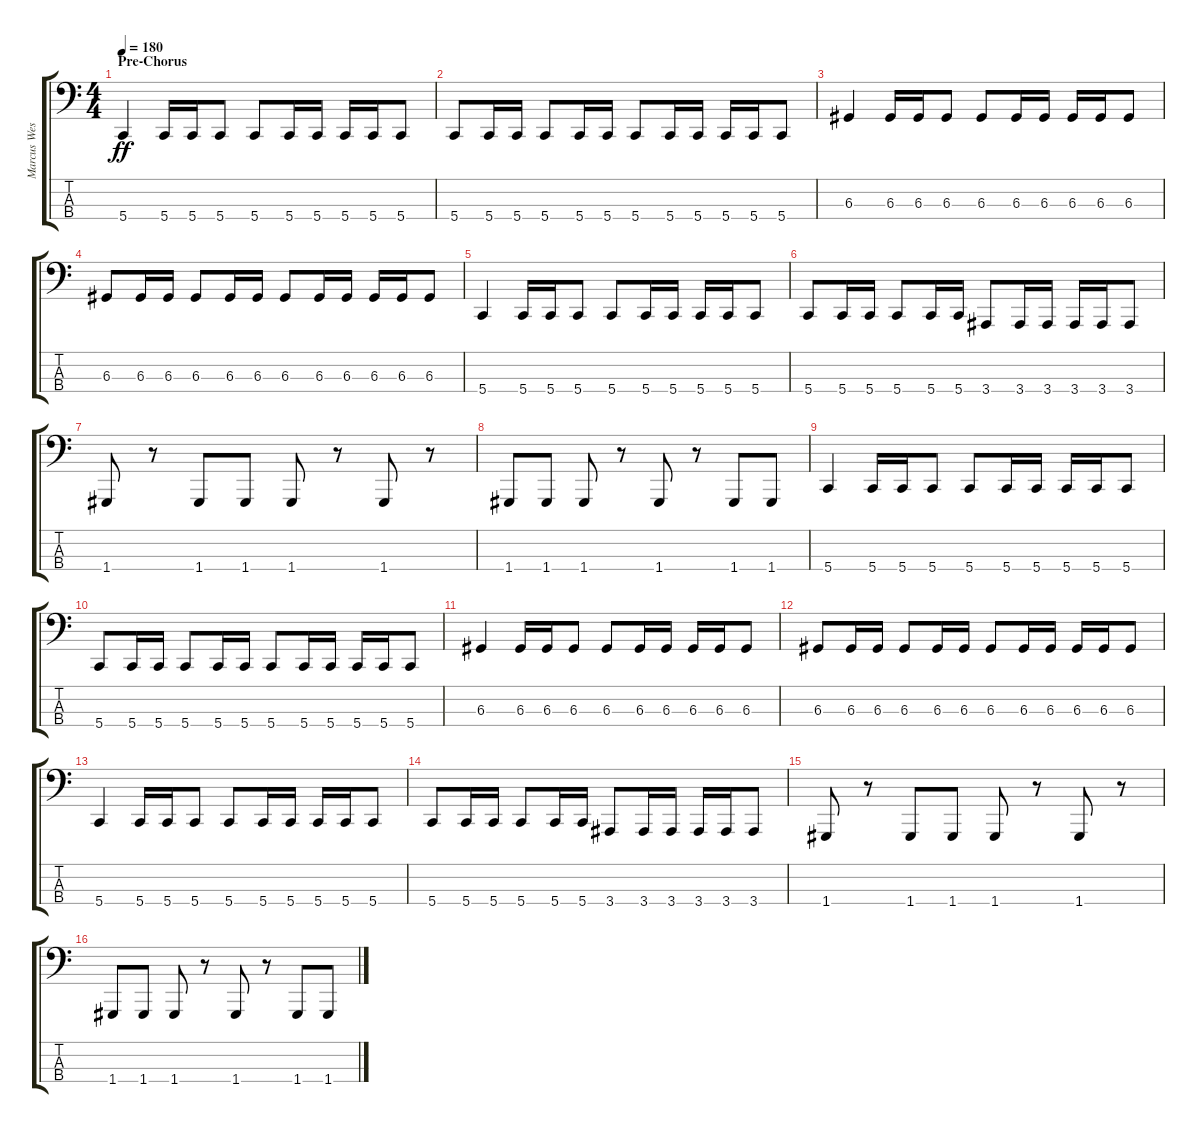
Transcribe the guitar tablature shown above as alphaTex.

\track ("Marcus Wesslen" "Marcus Wes") {instrument electricbassfinger}
\staff {score tabs}
\tuning (C2 G1 D1 G0) {hide}
\ts (4 4)
\section ("" "Pre-Chorus")
\tempo 180
\clef f4
\ks c
5.4.4{dy ff} 5.4.16 5.4.16 5.4.8 5.4.8 5.4.16 5.4.16 5.4.16 5.4.16 5.4.8 |
5.4.8 5.4.16 5.4.16 5.4.8 5.4.16 5.4.16 5.4.8 5.4.16 5.4.16 5.4.16 5.4.16 5.4.8 |
6.3.4 6.3.16 6.3.16 6.3.8 6.3.8 6.3.16 6.3.16 6.3.16 6.3.16 6.3.8 |
6.3.8 6.3.16 6.3.16 6.3.8 6.3.16 6.3.16 6.3.8 6.3.16 6.3.16 6.3.16 6.3.16 6.3.8 |
5.4.4 5.4.16 5.4.16 5.4.8 5.4.8 5.4.16 5.4.16 5.4.16 5.4.16 5.4.8 |
5.4.8 5.4.16 5.4.16 5.4.8 5.4.16 5.4.16 3.4.8 3.4.16 3.4.16 3.4.16 3.4.16 3.4.8 |
1.4.8 r.8 1.4.8 1.4.8 1.4.8 r.8 1.4.8 r.8 |
1.4.8 1.4.8 1.4.8 r.8 1.4.8 r.8 1.4.8 1.4.8 |
5.4.4 5.4.16 5.4.16 5.4.8 5.4.8 5.4.16 5.4.16 5.4.16 5.4.16 5.4.8 |
5.4.8 5.4.16 5.4.16 5.4.8 5.4.16 5.4.16 5.4.8 5.4.16 5.4.16 5.4.16 5.4.16 5.4.8 |
6.3.4 6.3.16 6.3.16 6.3.8 6.3.8 6.3.16 6.3.16 6.3.16 6.3.16 6.3.8 |
6.3.8 6.3.16 6.3.16 6.3.8 6.3.16 6.3.16 6.3.8 6.3.16 6.3.16 6.3.16 6.3.16 6.3.8 |
5.4.4 5.4.16 5.4.16 5.4.8 5.4.8 5.4.16 5.4.16 5.4.16 5.4.16 5.4.8 |
5.4.8 5.4.16 5.4.16 5.4.8 5.4.16 5.4.16 3.4.8 3.4.16 3.4.16 3.4.16 3.4.16 3.4.8 |
1.4.8 r.8 1.4.8 1.4.8 1.4.8 r.8 1.4.8 r.8 |
1.4.8 1.4.8 1.4.8 r.8 1.4.8 r.8 1.4.8 1.4.8
